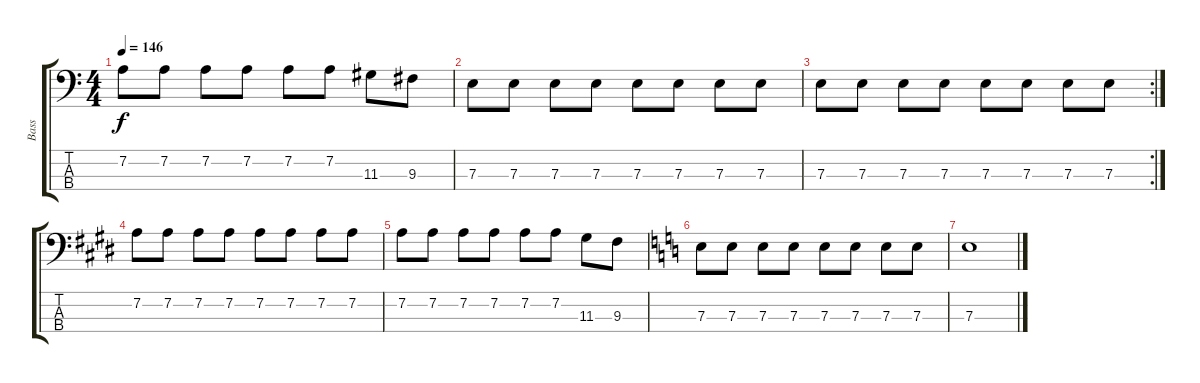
\track ("Bass" "Bass") {instrument electricbasspick}
\staff {score tabs}
\tuning (G2 D2 A1 E1) {hide}
\ts (4 4)
\tempo 146
\clef f4
\ks c
7.2.8{dy f} 7.2.8 7.2.8 7.2.8 7.2.8 7.2.8 11.3.8 9.3.8 |
7.3.8 7.3.8 7.3.8 7.3.8 7.3.8 7.3.8 7.3.8 7.3.8 |
\rc 2
7.3.8 7.3.8 7.3.8 7.3.8 7.3.8 7.3.8 7.3.8 7.3.8 |
\ks c#minor
7.2.8 7.2.8 7.2.8 7.2.8 7.2.8 7.2.8 7.2.8 7.2.8 |
7.2.8 7.2.8 7.2.8 7.2.8 7.2.8 7.2.8 11.3.8 9.3.8 |
\ks c
7.3.8 7.3.8 7.3.8 7.3.8 7.3.8 7.3.8 7.3.8 7.3.8 |
7.3.1
